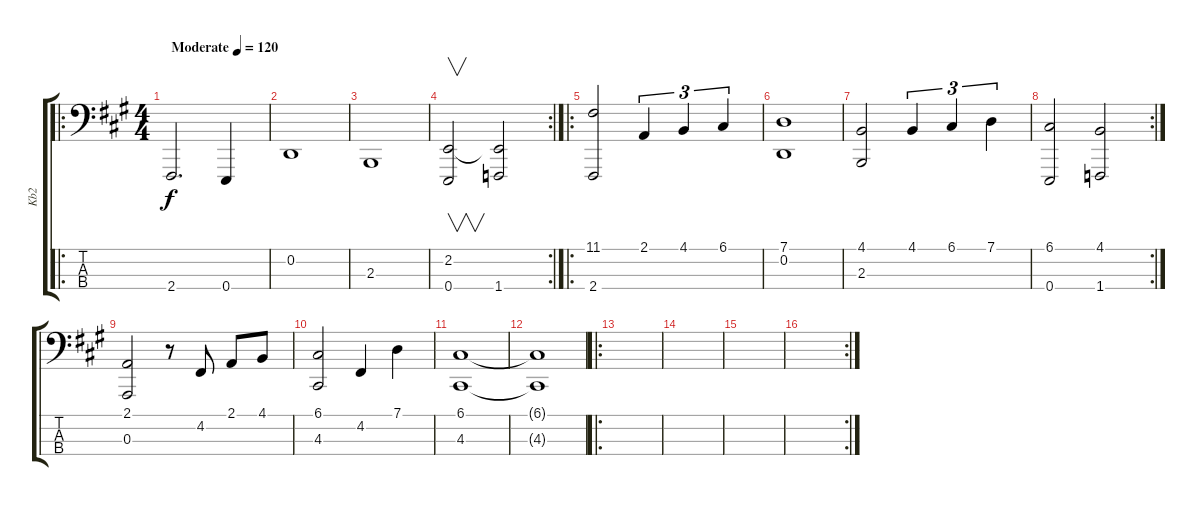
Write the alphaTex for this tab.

\track ("Kb2" "Kb2") {instrument pad3polysynth}
\staff {score tabs}
\tuning (G2 D2 A1 E1) {hide}
\ro
\ts (4 4)
\tempo (120 "Moderate")
\clef f4
\ks a
2.4.2{d dy f instrument pad3polysynth} 0.4.4 |
0.2.1 |
2.3.1 |
\rc 2
(2.2 0.4).2{v} (2.2{t} 1.4).2 |
\ro
(11.1 2.4).2 2.1.4{tu (3 2)} 4.1.4{tu (3 2)} 6.1.4{tu (3 2) txt ""} |
(7.1 0.2).1 |
(4.1 2.3).2 4.1.4{tu (3 2)} 6.1.4{tu (3 2)} 7.1.4{tu (3 2)} |
\rc 2
(6.1 0.4).2 (4.1 1.4).2 |
(2.1 0.3).2 r.8 4.2.8 2.1.8 4.1.8 |
(6.1 4.3).2 4.2.4 7.1.4 |
(6.1 4.3).1 |
(6.1{t} 4.3{t}).1 |
\ro
|
|
|
\rc 2
